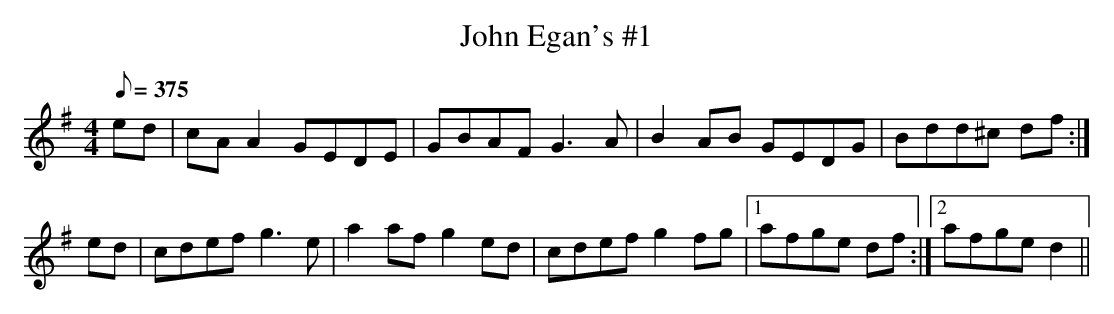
X:1
T: John Egan's #1
L: 1/8
M: 4/4
Q: 375
K: Dmix
ed|cA A2 GEDE | GBAF G3A | B2 AB GEDG | Bdd^c df :|
ed|cdef g3 e | a2 af g2 ed | cdef g2 fg |1 afge df :|2 afge d2 ||
